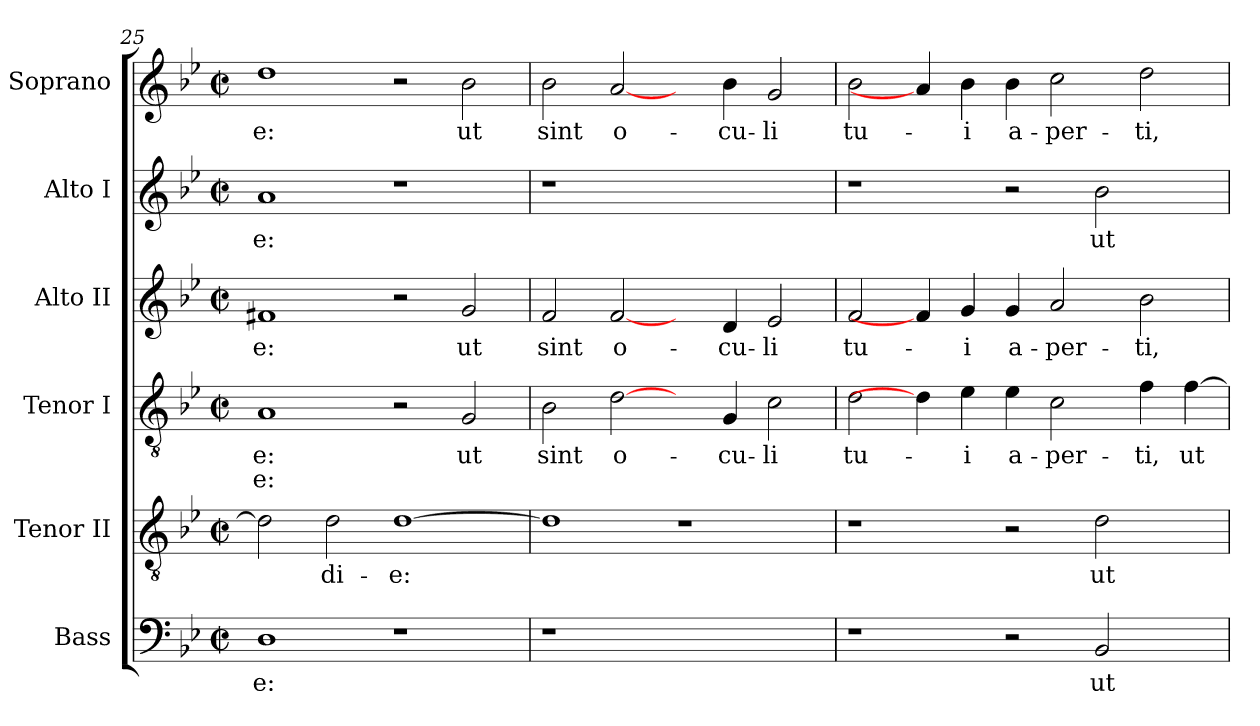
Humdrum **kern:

**kern	**text	**kern	**text	**kern	**text	**text	**kern	**text	**kern	**text	**kern	**text
*part6	*part6	*part5	*part5	*part4	*part4	*part4	*part3	*part3	*part2	*part2	*part1	*part1
*staff6	*staff6	*staff5	*staff5	*staff4	*staff4	*staff4	*staff3	*staff3	*staff2	*staff2	*staff1	*staff1
*I"Bass	*	*I"Tenor II	*	*I"Tenor I	*	*	*I"Alto II	*	*I"Alto I	*	*I"Soprano	*
*I'B	*	*	*	*I'T	*	*	*I'A	*	*	*	*	*
*clefF4	*	*clefGv2	*	*clefGv2	*	*	*clefG2	*	*clefG2	*	*clefG2	*
*k[b-e-]	*	*k[b-e-]	*	*k[b-e-]	*	*	*k[b-e-]	*	*k[b-e-]	*	*k[b-e-]	*
*B-:	*	*B-:	*	*B-:	*	*	*B-:	*	*B-:	*	*B-:	*
*M2/2	*	*M2/2	*	*M2/2	*	*	*M2/2	*	*M2/2	*	*M2/2	*
*met(c|)	*	*met(c|)	*	*met(c|)	*	*	*met(c|)	*	*met(c|)	*	*met(c|)	*
=25	=25	=25	=25	=25	=25	=25	=25	=25	=25	=25	=25	=25
!	!LO:LY:b:color=#000000	!	!	!	!	!	!	!	!	!	!	!
!	!	!	!	!	!LO:LY:b:color=#000000	!LO:LY:b:color=#000000	!	!	!	!	!	!
!	!	!	!	!	!	!	!	!LO:LY:b:color=#000000	!	!	!	!
!	!	!	!	!	!	!	!	!	!	!LO:LY:b:color=#000000	!	!
!	!	!	!	!	!	!	!	!	!	!	!	!LO:LY:b:color=#000000
1Di	-e:	2di\]	.	1Ai	-e:	e:	1f#Xi	-e:	1ai	-e:	1ddi	-e:
!	!	!	!LO:LY:b:color=#000000	!	!	!	!	!	!	!	!	!
.	.	2di\	-di-	.	.	.	.	.	.	.	.	.
!	!	!	!LO:LY:b:color=#000000	!	!	!	!	!	!	!	!	!
1r	.	[>1di	-e:	2r	.	.	2r	.	1r	.	2r	.
!	!	!	!	!	!LO:LY:b:color=#000000	!	!	!	!	!	!	!
!	!	!	!	!	!	!	!	!LO:LY:b:color=#000000	!	!	!	!
!	!	!	!	!	!	!	!	!	!	!	!	!LO:LY:b:color=#000000
.	.	.	.	2Gi/	ut	.	2gi/	ut	.	.	2b-i\	ut
!!LO:PB:g=z
=26	=26	=26	=26	=26	=26	=26	=26	=26	=26	=26	=26	=26
!LO:N:vis=1	!	!	!	!	!	!	!	!	!	!	!	!
!	!	!	!	!	!LO:LY:b:color=#000000	!	!	!	!	!	!	!
!	!	!	!	!	!	!	!	!LO:LY:b:color=#000000	!LO:N:vis=1	!	!	!
!	!	!	!	!	!	!	!	!	!	!	!	!LO:LY:b:color=#000000
1r	.	1di]	.	2B-i\	sint	.	2fi/	sint	1r	.	2b-i\	sint
!	!	!	!	!	!LO:LY:b:color=#000000	!	!	!	!	!	!	!
!	!	!	!	!	!	!	!	!LO:LY:b:color=#000000	!	!	!	!
!	!	!	!	!	!	!	!	!	!	!	!	!LO:LY:b:color=#000000
.	.	.	.	[2di\	o-	.	[2fi/	o-	.	.	[2ai/	o-
1ryy	.	1r	.	4ryy	.	.	4ryy	.	1ryy	.	4ryy	.
!	!	!	!	!	!LO:LY:b:color=#000000	!	!	!	!	!	!	!
!	!	!	!	!	!	!	!	!LO:LY:b:color=#000000	!	!	!	!
!	!	!	!	!	!	!	!	!	!	!	!	!LO:LY:b:color=#000000
.	.	.	.	4Gi/	-cu-	.	4di/	-cu-	.	.	4b-i\	-cu-
!	!	!	!	!	!LO:LY:b:color=#000000	!	!	!	!	!	!	!
!	!	!	!	!	!	!	!	!LO:LY:b:color=#000000	!	!	!	!
!	!	!	!	!	!	!	!	!	!	!	!	!LO:LY:b:color=#000000
.	.	.	.	2ci\	-li	.	2e-i/	-li	.	.	2gi/	-li
=27	=27	=27	=27	=27	=27	=27	=27	=27	=27	=27	=27	=27
!	!	!	!	!	!LO:LY:b:color=#000000	!	!	!	!	!	!	!
!	!	!	!	!	!	!	!	!LO:LY:b:color=#000000	!	!	!	!
!	!	!	!	!	!	!	!	!	!	!	!	!LO:LY:b:color=#000000
1r	.	1r	.	2di\	tu-	.	2fi/	tu-	1r	.	2b-i\	tu-
.	.	.	.	4di\]	.	.	4fi/]	.	.	.	4ai/]	.
!	!	!	!	!	!LO:LY:b:color=#000000	!	!	!	!	!	!	!
!	!	!	!	!	!	!	!	!LO:LY:b:color=#000000	!	!	!	!
!	!	!	!	!	!	!	!	!	!	!	!	!LO:LY:b:color=#000000
.	.	.	.	4e-i\	-i	.	4gi/	-i	.	.	4b-i\	-i
!	!	!	!	!	!LO:LY:b:color=#000000	!	!	!	!	!	!	!
!	!	!	!	!	!	!	!	!LO:LY:b:color=#000000	!	!	!	!
!	!	!	!	!	!	!	!	!	!	!	!	!LO:LY:b:color=#000000
2r	.	2r	.	4e-i\	a-	.	4gi/	a-	2r	.	4b-i\	a-
!	!	!	!	!	!LO:LY:b:color=#000000	!	!	!	!	!	!	!
!	!	!	!	!	!	!	!	!LO:LY:b:color=#000000	!	!	!	!
!	!	!	!	!	!	!	!	!	!	!	!	!LO:LY:b:color=#000000
.	.	.	.	2ci\	-per-	.	2ai/	-per-	.	.	2cci\	-per-
!	!LO:LY:b:color=#000000	!	!	!	!	!	!	!	!	!	!	!
!	!	!	!LO:LY:b:color=#000000	!	!	!	!	!	!	!	!	!
!	!	!	!	!	!	!	!	!	!	!LO:LY:b:color=#000000	!	!
2BB-i/	ut	2di\	ut	.	.	.	.	.	2b-i\	ut	.	.
!	!	!	!	!	!LO:LY:b:color=#000000	!	!	!	!	!	!	!
!	!	!	!	!	!	!	!	!LO:LY:b:color=#000000	!	!	!	!
!	!	!	!	!	!	!	!	!	!	!	!	!LO:LY:b:color=#000000
.	.	.	.	4fi\	-ti,	.	2b-i\	-ti,	.	.	2ddi\	-ti,
!	!	!	!	!	!LO:LY:b:color=#000000	!	!	!	!	!	!	!
4ryy	.	4ryy	.	[>4fi\	ut	.	.	.	4ryy	.	.	.
=	=	=	=	=	=	=	=	=	=	=	=	=
*-	*-	*-	*-	*-	*-	*-	*-	*-	*-	*-	*-	*-
